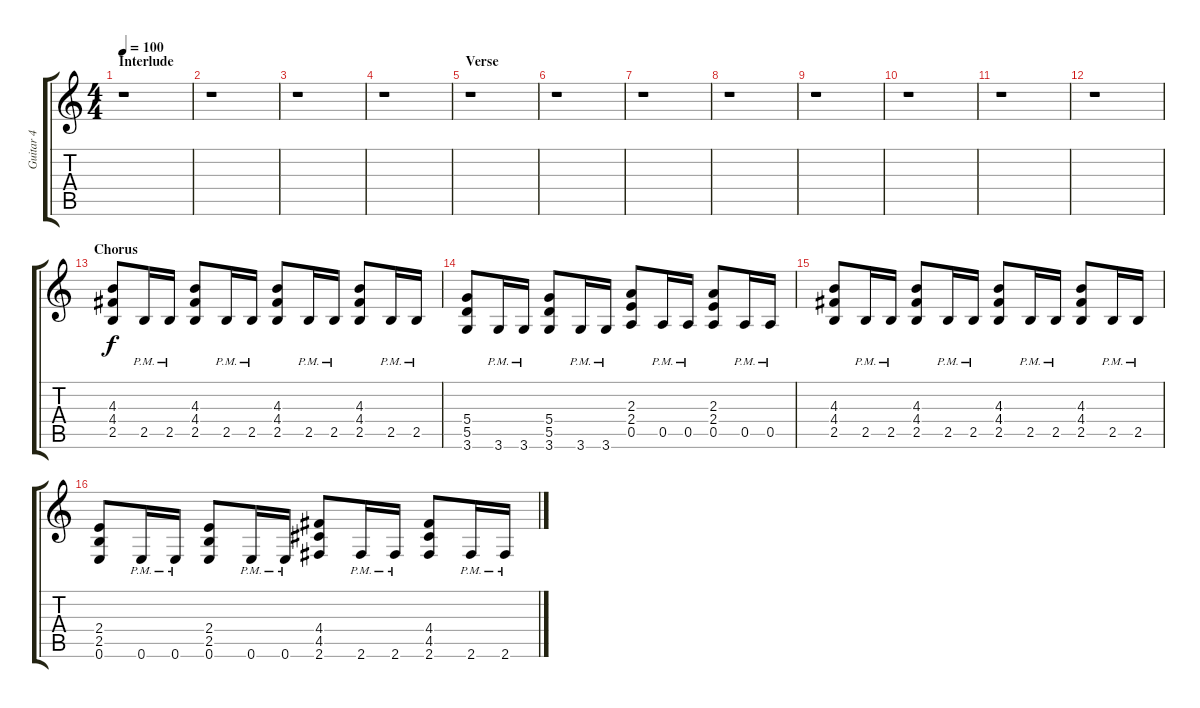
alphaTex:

\track ("Guitar 4" "Guitar 4") {instrument distortionguitar}
\staff {score tabs}
\tuning (E4 B3 G3 D3 A2 E2) {hide}
\ts (4 4)
\section ("" "Interlude")
\tempo 100
\clef g2
\ks c
r.1{dy f} |
r.1 |
r.1 |
r.1 |
\section ("" "Verse")
r.1 |
r.1 |
r.1 |
r.1 |
r.1 |
r.1 |
r.1 |
r.1 |
\section ("" "Chorus")
(4.3 4.4 2.5).8 2.5{pm}.16 2.5{pm}.16 (4.3 4.4 2.5).8 2.5{pm}.16 2.5{pm}.16 (4.3 4.4 2.5).8 2.5{pm}.16 2.5{pm}.16 (4.3 4.4 2.5).8 2.5{pm}.16 2.5{pm}.16 |
(5.4 5.5 3.6).8 3.6{pm}.16 3.6{pm}.16 (5.4 5.5 3.6).8 3.6{pm}.16 3.6{pm}.16 (2.3 2.4 0.5).8 0.5{pm}.16 0.5{pm}.16 (2.3 2.4 0.5).8 0.5{pm}.16 0.5{pm}.16 |
(4.3 4.4 2.5).8 2.5{pm}.16 2.5{pm}.16 (4.3 4.4 2.5).8 2.5{pm}.16 2.5{pm}.16 (4.3 4.4 2.5).8 2.5{pm}.16 2.5{pm}.16 (4.3 4.4 2.5).8 2.5{pm}.16 2.5{pm}.16 |
(2.4 2.5 0.6).8 0.6{pm}.16 0.6{pm}.16 (2.4 2.5 0.6).8 0.6{pm}.16 0.6{pm}.16 (4.4 4.5 2.6).8 2.6{pm}.16 2.6{pm}.16 (4.4 4.5 2.6).8 2.6{pm}.16 2.6{pm}.16
